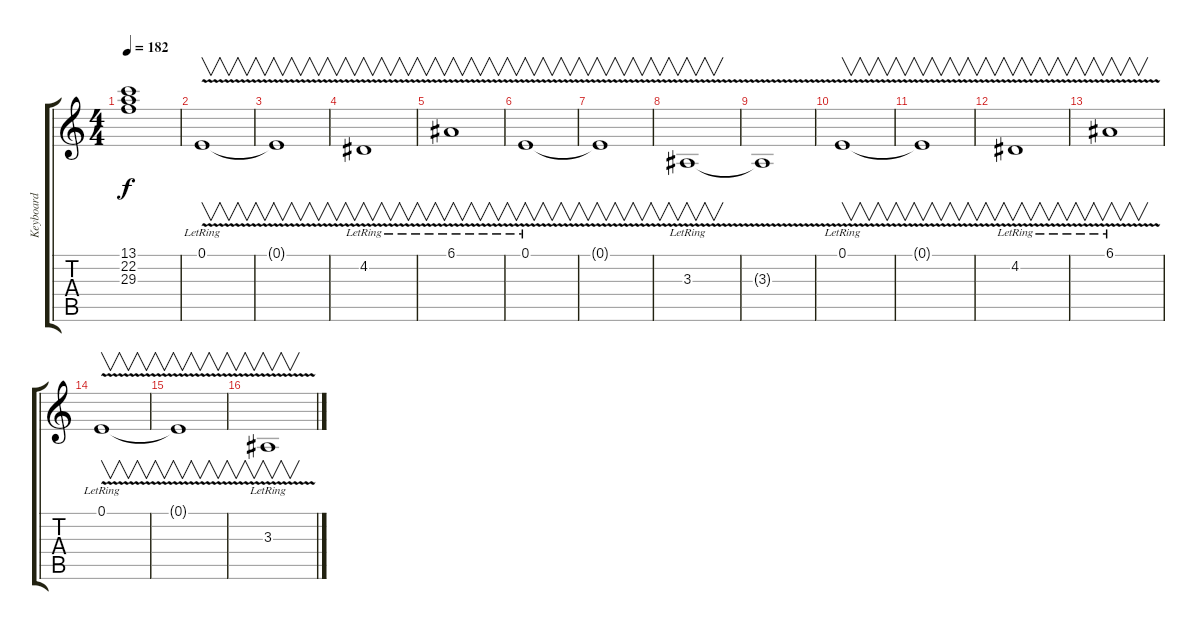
\track ("Keyboard" "Keyboard") {instrument fx7echoes}
\staff {score tabs}
\tuning (E4 B3 G3 D3 A2 E2) {hide}
\ts (4 4)
\tempo 182
\clef g2
\ks c
(13.1{t} 22.2{t} 29.3{t}).1{dy f} |
0.1{v lr}.1{v volume 11 instrument fx7echoes} |
0.1{v t}.1{v} |
4.2{v lr}.1{v} |
6.1{v lr}.1{v} |
0.1{v lr}.1{v} |
0.1{v t}.1{v} |
3.3{v lr}.1{v} |
3.3{t}.1 |
0.1{v lr}.1{v} |
0.1{v t}.1{v} |
4.2{v lr}.1{v} |
6.1{v lr}.1{v} |
0.1{v lr}.1{v} |
0.1{v t}.1{v} |
3.3{v lr}.1{v}
